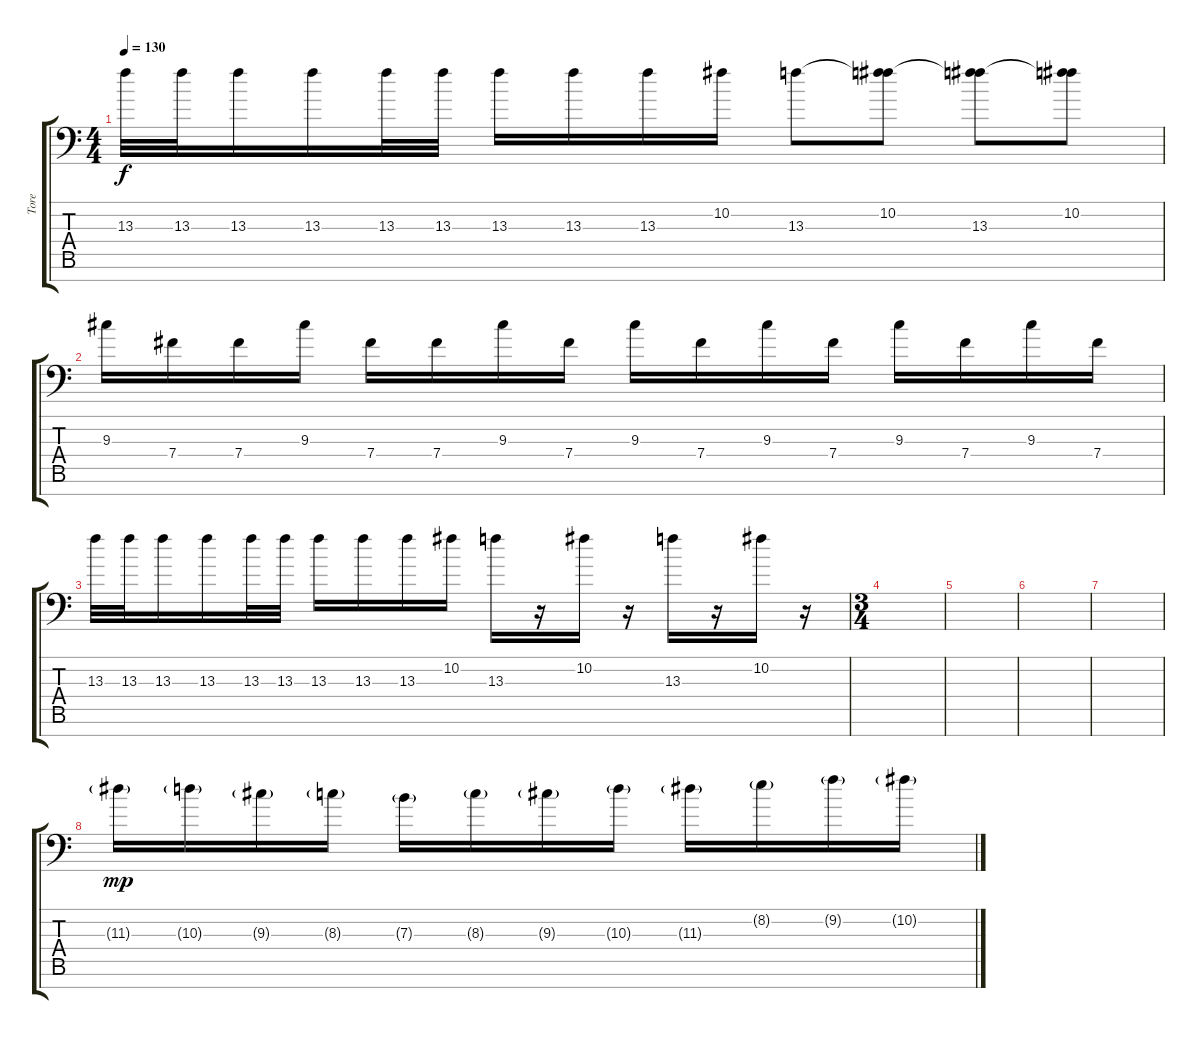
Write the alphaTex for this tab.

\track ("Tore" "Tore") {instrument distortionguitar}
\staff {score tabs}
\tuning (Db4 Ab3 E3 B2 Gb2 Db2 Gb1) {hide}
\ts (4 4)
\tempo 130
\clef f4
\ks c
13.3.32{dy f} 13.3.32 13.3.16 13.3.16 13.3.32 13.3.32 13.3.16 13.3.16 13.3.16 10.2.16 13.3.8 (10.2 13.3{t}).8 (10.2{t} 13.3).8 (10.2 13.3{t}).8 |
9.3.16 7.4.16 7.4.16 9.3.16 7.4.16 7.4.16 9.3.16 7.4.16 9.3.16 7.4.16 9.3.16 7.4.16 9.3.16 7.4.16 9.3.16 7.4.16 |
13.3.32 13.3.32 13.3.16 13.3.16 13.3.32 13.3.32 13.3.16 13.3.16 13.3.16 10.2.16 13.3.16 r.16 10.2.16 r.16 13.3.16 r.16 10.2.16 r.16 |
\ts (3 4)
|
|
|
|
11.3{g}.16{dy mp} 10.3{g}.16 9.3{g}.16 8.3{g}.16 7.3{g}.16 8.3{g}.16 9.3{g}.16 10.3{g}.16 11.3{g}.16 8.2{g}.16 9.2{g}.16 10.2{g}.16
